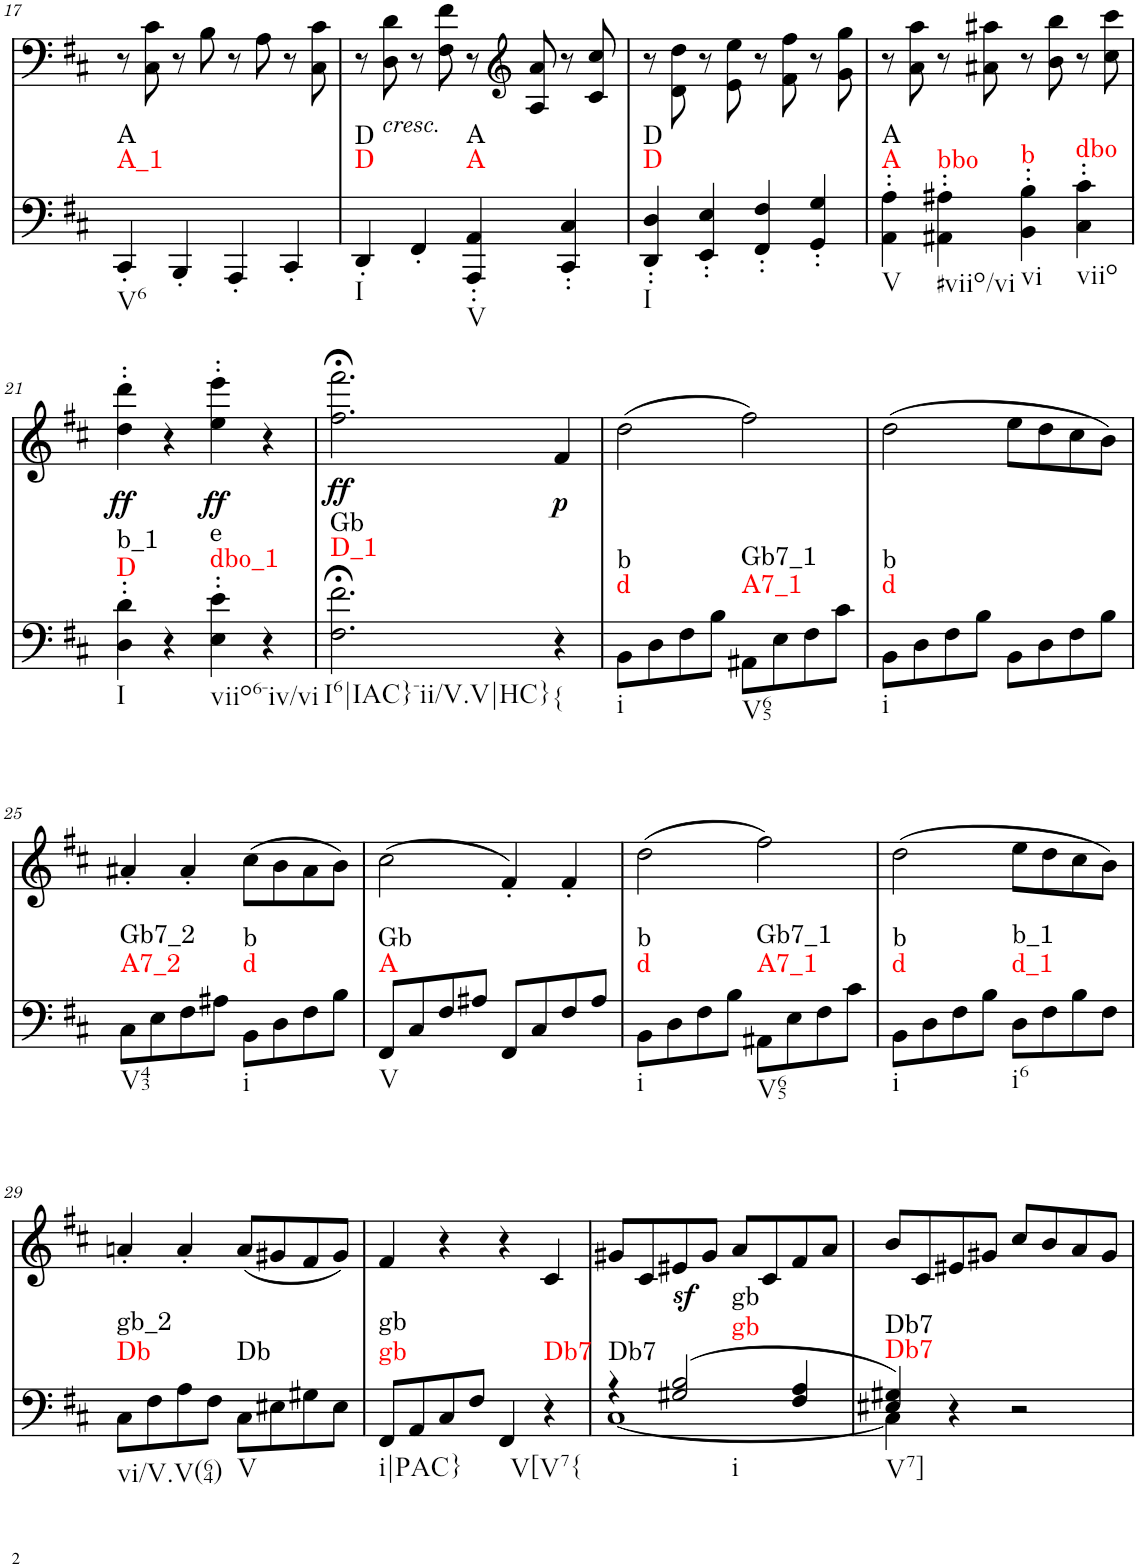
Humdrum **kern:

**kern	**harte	**kern	**text	**dynam
*part2	*part2	*part1	*part1	*part1
*staff2	*	*staff1	*staff1	*staff1
*I"piano	*	*I"piano	*	*
*I'Pno	*	*I'Pno	*	*
!!LO:PB:g=z
*clefF4	*	*clefF4	*	*
*k[f#c#]	*	*k[f#c#]	*	*
*D:	*	*D:	*	*
*M4/4	*	*M4/4	*	*
=17	=17	=17	=17	=17
!	!LO:H:n=1:kt=A_1	!	!	!
!	!LO:H:n=2:kt=A	!	!	!
4CC#'/	N N	8r	.	.
.	.	8C#\ 8c#\	.	.
4BBB'/	.	8r	.	.
.	.	8B\	.	.
4AAA'/	.	8r	.	.
.	.	8A\	.	.
4CC#'/	.	8r	.	.
.	.	8C#\ 8c#\	.	.
=18	=18	=18	=18	=18
!	!LO:H:n=1:kt=D	!	!	!
!	!LO:H:n=2:kt=D	!	!	!
4DD'/	N N	8r	.	.
!	!	!LO:TX:b:i:t=cresc.	!	!
!	!	!	!LO:LY:b	!
.	.	8D\ 8d\	<	.
4FF#'/	.	8r	.	.
.	.	8F#\ 8f#\	.	.
!	!LO:H:n=1:kt=A	!	!	!
!	!LO:H:n=2:kt=A	!	!	!
4AAA/' 4AA/'	N N	8r	.	.
*	*	*clefG2	*	*
.	.	8A/ 8a/	.	.
4CC#/' 4C#/'	.	8r	.	.
.	.	8c#/ 8cc#/	.	.
=19	=19	=19	=19	=19
!	!LO:H:n=1:kt=D	!	!	!
!	!LO:H:n=2:kt=D	!	!	!
4DD/' 4D/'	N N	8r	.	.
.	.	8d\ 8dd\	.	.
4EE/' 4E/'	.	8r	.	.
.	.	8e\ 8ee\	.	.
4FF#/' 4F#/'	.	8r	.	.
.	.	8f#\ 8ff#\	.	.
4GG/' 4G/'	.	8r	.	.
.	.	8g\ 8gg\	.	.
=20	=20	=20	=20	=20
!	!LO:H:n=1:kt=A	!	!	!
!	!LO:H:n=2:kt=A	!	!	!
4AA\' 4A\'	N N	8r	.	.
.	.	8a\ 8aa\	.	.
!	!LO:H:kt=bbo	!	!	!
4AA#X\' 4A#X\'	N	8r	.	.
.	.	8a#X\ 8aa#X\	.	.
!	!LO:H:kt=b	!	!	!
4BB\' 4B\'	N	8r	.	.
.	.	8b\ 8bb\	.	.
!	!LO:H:kt=dbo	!	!	!
4C#\' 4c#\'	N	8r	.	.
.	.	8cc#\ 8ccc#\	.	.
!!LO:LB:g=z
=21	=21	=21	=21	=21
!	!LO:H:n=1:kt=D	!	!LO:LY:b	!LO:DY:b
!	!LO:H:n=2:kt=b_1	!	!	!
4D\' 4d\'	N N	4dd\' 4ddd\'	ff	ff
4r	.	4r	.	.
!	!LO:H:n=1:kt=dbo_1	!	!LO:LY:b	!LO:DY:b
!	!LO:H:n=2:kt=e	!	!	!
4E\' 4e\'	N N	4ee\' 4eee\'	ff	ff
4r	.	4r	.	.
=22	=22	=22	=22	=22
!	!LO:H:n=1:kt=D_1	!	!LO:LY:b	!LO:DY:b
!	!LO:H:n=2:kt=Gb	!	!	!
2.F#\;< 2.f#\;<	N N	2.ff#\;< 2.fff#\;<	ff	ff
!	!LO:H:kt={	!	!LO:LY:b	!LO:DY:b
4r	N	4f#/	p	p
=23	=23	=23	=23	=23
!	!LO:H:n=1:kt=d	!	!	!
!	!LO:H:n=2:kt=b	!	!	!
8BB\L	N N	(2dd\	.	.
8D\	.	.	.	.
8F#\	.	.	.	.
8B\J	.	.	.	.
!	!LO:H:n=1:kt=A7_1	!	!	!
!	!LO:H:n=2:kt=Gb7_1	!	!	!
8AA#X\L	N N	2ff#\)	.	.
8E\	.	.	.	.
8F#\	.	.	.	.
8c#\J	.	.	.	.
=24	=24	=24	=24	=24
!	!LO:H:n=1:kt=d	!	!	!
!	!LO:H:n=2:kt=b	!	!	!
8BB\L	N N	(2dd\	.	.
8D\	.	.	.	.
8F#\	.	.	.	.
8B\J	.	.	.	.
8BB\L	.	8ee\L	.	.
8D\	.	8dd\	.	.
8F#\	.	8cc#\	.	.
8B\J	.	8b\J)	.	.
!!LO:LB:g=z
=25	=25	=25	=25	=25
!	!LO:H:n=1:kt=A7_2	!	!	!
!	!LO:H:n=2:kt=Gb7_2	!	!	!
8C#\L	N N	4a#X'/	.	.
8E\	.	.	.	.
8F#\	.	4a#'/	.	.
8A#X\J	.	.	.	.
!	!LO:H:n=1:kt=d	!	!	!
!	!LO:H:n=2:kt=b	!	!	!
8BB\L	N N	(8cc#\L	.	.
8D\	.	8b\	.	.
8F#\	.	8a#\	.	.
8B\J	.	8b\J)	.	.
=26	=26	=26	=26	=26
!	!LO:H:n=1:kt=A	!	!	!
!	!LO:H:n=2:kt=Gb	!	!	!
8FF#/L	N N	(2cc#\	.	.
8C#/	.	.	.	.
8F#/	.	.	.	.
8A#X/J	.	.	.	.
8FF#/L	.	4f#'/)	.	.
8C#/	.	.	.	.
8F#/	.	4f#'/	.	.
8A#/J	.	.	.	.
=27	=27	=27	=27	=27
!	!LO:H:n=1:kt=d	!	!	!
!	!LO:H:n=2:kt=b	!	!	!
8BB\L	N N	(2dd\	.	.
8D\	.	.	.	.
8F#\	.	.	.	.
8B\J	.	.	.	.
!	!LO:H:n=1:kt=A7_1	!	!	!
!	!LO:H:n=2:kt=Gb7_1	!	!	!
8AA#X\L	N N	2ff#\)	.	.
8E\	.	.	.	.
8F#\	.	.	.	.
8c#\J	.	.	.	.
=28	=28	=28	=28	=28
!	!LO:H:n=1:kt=d	!	!	!
!	!LO:H:n=2:kt=b	!	!	!
8BB\L	N N	(2dd\	.	.
8D\	.	.	.	.
8F#\	.	.	.	.
8B\J	.	.	.	.
!	!LO:H:n=1:kt=d_1	!	!	!
!	!LO:H:n=2:kt=b_1	!	!	!
8D\L	N N	8ee\L	.	.
8F#\	.	8dd\	.	.
8B\	.	8cc#\	.	.
8F#\J	.	8b\J)	.	.
!!LO:LB:g=z
=29	=29	=29	=29	=29
!	!LO:H:n=1:kt=Db	!	!	!
!	!LO:H:n=2:kt=gb_2	!	!	!
8C#\L	N N	4an'/	.	.
8F#\	.	.	.	.
8A\	.	4a'/	.	.
8F#\J	.	.	.	.
!	!LO:H:kt=Db	!	!	!
8C#\L	N	(8a/L	.	.
8E#X\	.	8g#X/	.	.
8G#X\	.	8f#/	.	.
8E#\J	.	8g#/J)	.	.
=30	=30	=30	=30	=30
!	!LO:H:n=1:kt=gb	!	!	!
!	!LO:H:n=2:kt=gb	!	!	!
8FF#/L	N N	4f#/	.	.
8AA/	.	.	.	.
8C#/	.	4r	.	.
8F#/J	.	.	.	.
4FF#/	.	4r	.	.
!	!LO:H:kt=Db7	!	!	!
4r	N	4c#/	.	.
=31	=31	=31	=31	=31
*^	*	*	*	*
!	!	!LO:H:kt=Db7	!	!	!
4r	[1C#	N	8g#X/L	.	.
.	.	.	8c#/	.	.
!	!	!LO:H:n=1:kt=gb	!	!	!
!	!	!LO:H:n=2:kt=gb	!	!	!
(2G#X/ 2B/	.	N N	8e#Xz</	.	.
.	.	.	8g#/J	.	.
.	.	.	8a/L	.	.
.	.	.	8c#/	.	.
4F#/ 4A/	.	.	8f#/	.	.
.	.	.	8a/J	.	.
=32	=32	=32	=32	=32	=32
!	!	!LO:H:n=1:kt=Db7	!	!	!
!	!	!LO:H:n=2:kt=Db7	!	!	!
4E#X/ 4G#X/)	4C#\]	N N	8b/L	.	.
.	.	.	8c#/	.	.
4r	2.ryy	.	8e#X/	.	.
.	.	.	8g#X/J	.	.
2r	.	.	8cc#/L	.	.
.	.	.	8b/	.	.
.	.	.	8a/	.	.
.	.	.	8g#/J	.	.
*v	*v	*	*	*	*
=	=	=	=	=
*-	*-	*-	*-	*-
